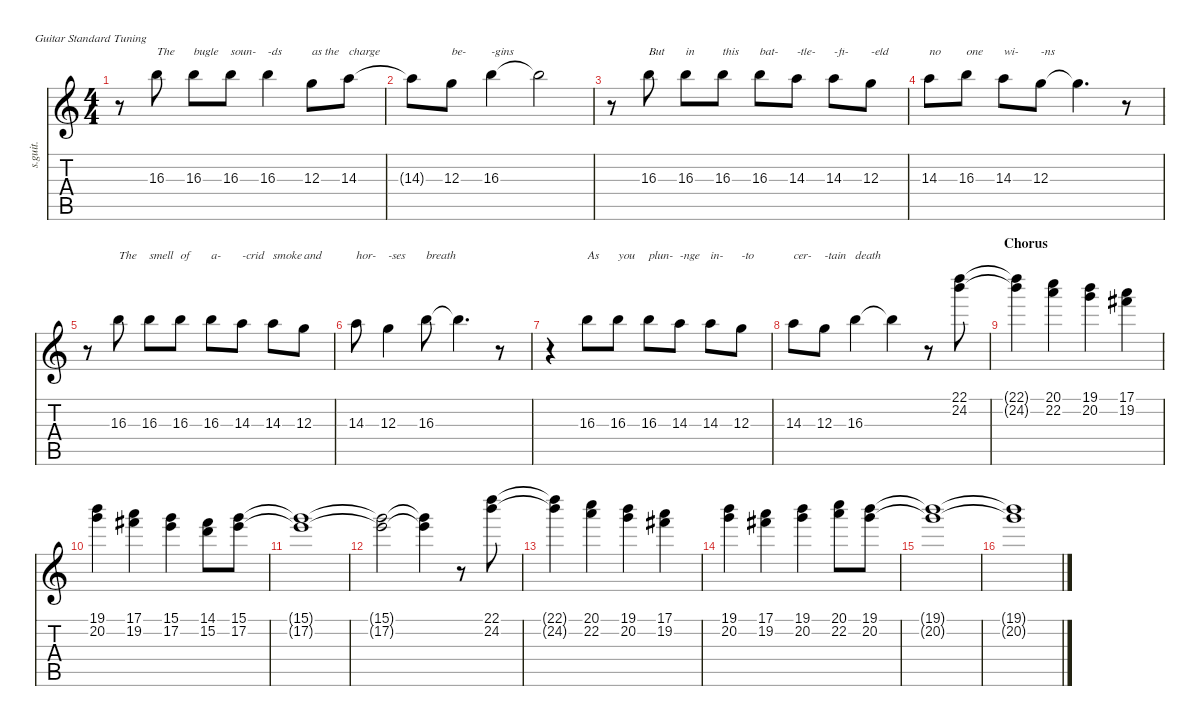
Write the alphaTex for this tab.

\defaultSystemsLayout 4
\hideDynamics
\bracketExtendMode nobrackets
\track ("Bruce Dickinson" "s.guit.") {instrument accordion}
\staff {score tabs}
\tuning (E4 B3 G3 D3 A2 E2)
\displaytranspose 12
\ts (4 4)
\tempo (162 hide)
\clef g2
\ks c
r.8{dy f} 16.3.8{txt "The"} 16.3.8{txt "bugle"} 16.3.8{txt "soun-"} 16.3.4{txt "-ds"} 12.3.8{txt "as the"} 14.3.8{txt "charge"} |
14.3{t}.8 12.3.8{txt "be-"} 16.3.4{txt "-gins"} 16.3{t}.2 |
r.8 16.3.8{txt "But"} 16.3.8{txt "in"} 16.3.8{txt "this"} 16.3.8{txt "bat-"} 14.3.8{txt "-tle-"} 14.3.8{txt "-fi-"} 12.3.8{txt "-eld"} |
14.3.8{txt "no"} 16.3.8{txt "one"} 14.3.8{txt "wi-"} 12.3.8{txt "-ns"} 12.3{t}.4{d} r.8 |
r.8 16.3.8{txt "The"} 16.3.8{txt "smell"} 16.3.8{txt "of"} 16.3.8{txt "a-"} 14.3.8{txt "-crid"} 14.3.8{txt "smoke"} 12.3.8{txt "and"} |
14.3.8{txt "hor-"} 12.3.4{txt "-ses"} 16.3.8{txt "breath"} 16.3{t}.4{d} r.8 |
r.4 16.3.8{txt "As"} 16.3.8{txt "you"} 16.3.8{txt "plun-"} 14.3.8{txt "-nge"} 14.3.8{txt "in-"} 12.3.8{txt "-to"} |
14.3.8{txt "cer-"} 12.3.8{txt "-tain"} 16.3.4{txt "death"} 16.3{t}.4 r.8 (22.1 24.2).8 |
\section ("" "Chorus")
(22.1{t} 24.2{t}).4 (20.1 22.2).4 (19.1 20.2).4 (17.1 19.2{acc #}).4 |
(19.1 20.2).4 (17.1 19.2{acc #}).4 (15.1 17.2).4 (14.1{acc #} 15.2).8 (15.1 17.2).8 |
(15.1{t} 17.2{t}).1 |
(15.1{t} 17.2{t}).2 (15.1{t} 17.2{t}).4 r.8 (22.1 24.2).8 |
(22.1{t} 24.2{t}).4 (20.1 22.2).4 (19.1 20.2).4 (17.1 19.2{acc #}).4 |
(19.1 20.2).4 (17.1 19.2{acc #}).4 (19.1 20.2).4 (20.1 22.2).8 (19.1 20.2).8 |
(19.1{t} 20.2{t}).1 |
(19.1{t} 20.2{t}).1
